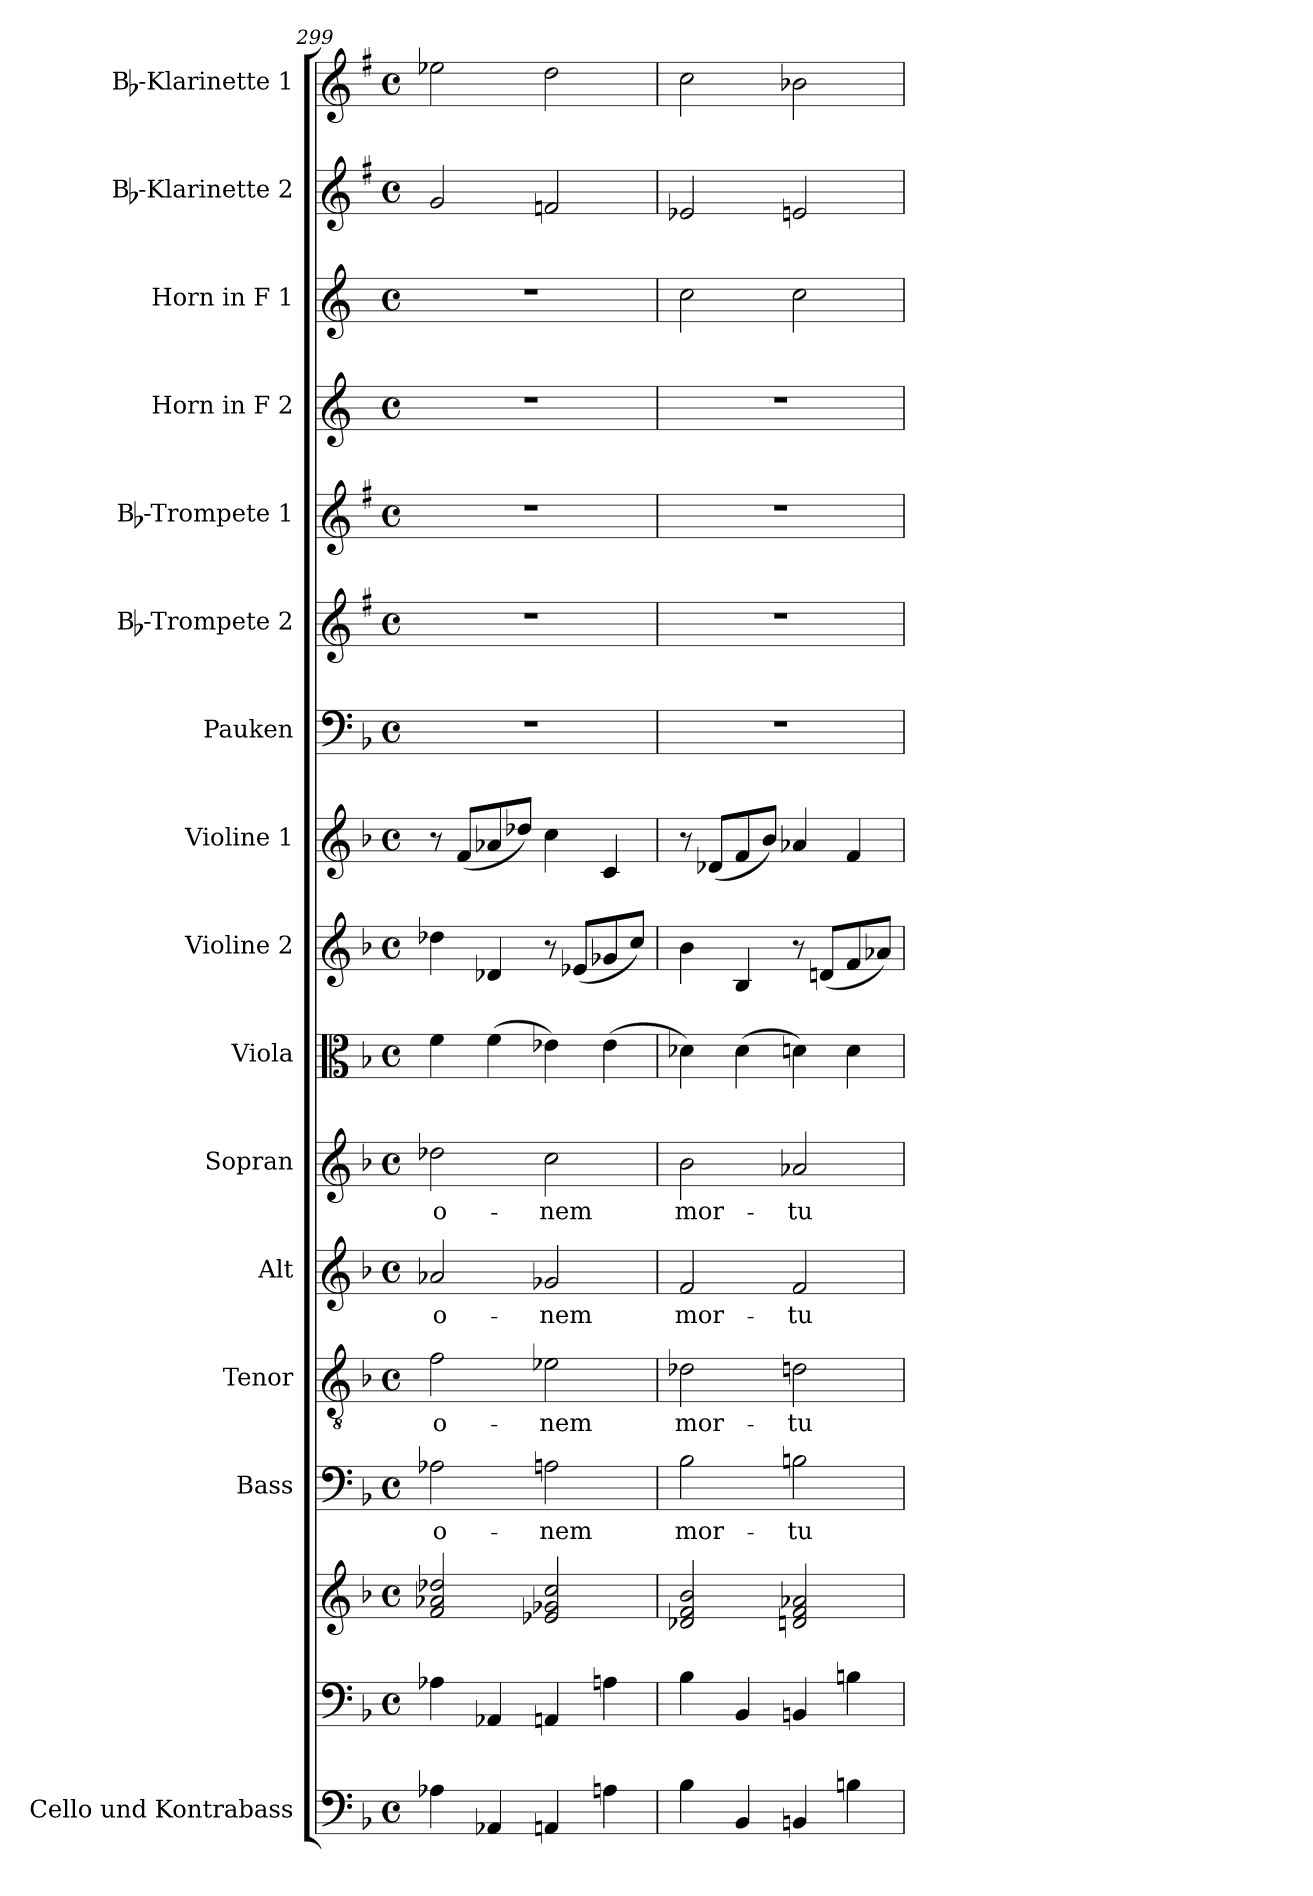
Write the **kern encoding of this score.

**kern	**kern	**kern	**kern	**text	**kern	**text	**kern	**text	**kern	**text	**kern	**kern	**kern	**kern	**kern	**kern	**kern	**kern	**kern	**kern
*part16	*part15	*part15	*part14	*part14	*part13	*part13	*part12	*part12	*part11	*part11	*part10	*part9	*part8	*part7	*part6	*part5	*part4	*part3	*part2	*part1
*staff17	*staff16	*staff15	*staff14	*staff14	*staff13	*staff13	*staff12	*staff12	*staff11	*staff11	*staff10	*staff9	*staff8	*staff7	*staff6	*staff5	*staff4	*staff3	*staff2	*staff1
*I"Cello und Kontrabass	*	*	*I"Bass	*	*I"Tenor	*	*I"Alt	*	*I"Sopran	*	*I"Viola	*I"Violine 2	*I"Violine 1	*I"Pauken	*I"Bb-Trompete 2	*I"Bb-Trompete 1	*I"Horn in F 2	*I"Horn in F 1	*I"Bb-Klarinette 2	*I"Bb-Klarinette 1
*I'Kb.	*	*	*I'B.	*	*I'T.	*	*I'A.	*	*I'S.	*	*I'Vla.	*I'Vl. 2	*I'Vl. 1	*I'Pk.	*I'Bb Trp. 2	*I'Bb Trp. 1	*	*	*I'Bb Kl. 2	*I'Bb Kl. 1
*clefF4	*clefF4	*clefG2	*clefF4	*	*clefGv2	*	*clefG2	*	*clefG2	*	*clefC3	*clefG2	*clefG2	*clefF4	*clefG2	*clefG2	*clefG2	*clefG2	*clefG2	*clefG2
*ITrd7c12	*	*	*	*	*	*	*	*	*	*	*	*	*	*	*ITrd1c2	*ITrd1c2	*ITrd4c7	*ITrd4c7	*ITrd1c2	*ITrd1c2
*k[b-]	*k[b-]	*k[b-]	*k[b-]	*	*k[b-]	*	*k[b-]	*	*k[b-]	*	*k[b-]	*k[b-]	*k[b-]	*k[b-]	*k[b-]	*k[b-]	*k[b-]	*k[b-]	*k[b-]	*k[b-]
*F:	*F:	*F:	*F:	*	*F:	*	*F:	*	*F:	*	*F:	*F:	*F:	*F:	*F:	*F:	*F:	*F:	*F:	*F:
*M4/4	*M4/4	*M4/4	*M4/4	*	*M4/4	*	*M4/4	*	*M4/4	*	*M4/4	*M4/4	*M4/4	*M4/4	*M4/4	*M4/4	*M4/4	*M4/4	*M4/4	*M4/4
*met(c)	*met(c)	*met(c)	*met(c)	*	*met(c)	*	*met(c)	*	*met(c)	*	*met(c)	*met(c)	*met(c)	*met(c)	*met(c)	*met(c)	*met(c)	*met(c)	*met(c)	*met(c)
=299	=299	=299	=299	=299	=299	=299	=299	=299	=299	=299	=299	=299	=299	=299	=299	=299	=299	=299	=299	=299
!	!	!	!	!LO:LY:b	!	!LO:LY:b	!	!LO:LY:b	!	!LO:LY:b	!	!	!	!	!	!	!	!	!	!
4AA-X\	4A-X\	2f/ 2a-X/ 2dd-X/	2A-X\	-o-	2f\	-o-	2a-X/	-o-	2dd-X\	-o-	4f\	4dd-X\	8r	1r	1r	1r	1r	1r	2f/	2dd-X\
.	.	.	.	.	.	.	.	.	.	.	.	.	(<8f/L	.	.	.	.	.	.	.
4AAA-X/	4AA-X/	.	.	.	.	.	.	.	.	.	(>4f\	4d-X/	8a-X/	.	.	.	.	.	.	.
.	.	.	.	.	.	.	.	.	.	.	.	.	8dd-X/J)	.	.	.	.	.	.	.
!	!	!	!	!LO:LY:b	!	!LO:LY:b	!	!LO:LY:b	!	!LO:LY:b	!	!	!	!	!	!	!	!	!	!
4AAAn/	4AAn/	2e-X/ 2g-X/ 2cc/	2An\	-nem	2e-X\	-nem	2g-X/	-nem	2cc\	-nem	4e-X\)	8r	4cc\	.	.	.	.	.	2e-X/	2cc\
.	.	.	.	.	.	.	.	.	.	.	.	(<8e-X/L	.	.	.	.	.	.	.	.
4AAn\	4An\	.	.	.	.	.	.	.	.	.	(>4e-\	8g-X/	4c/	.	.	.	.	.	.	.
.	.	.	.	.	.	.	.	.	.	.	.	8cc/J)	.	.	.	.	.	.	.	.
=300	=300	=300	=300	=300	=300	=300	=300	=300	=300	=300	=300	=300	=300	=300	=300	=300	=300	=300	=300	=300
!	!	!	!	!LO:LY:b	!	!LO:LY:b	!	!LO:LY:b	!	!LO:LY:b	!	!	!	!	!	!	!	!	!	!
4BB-\	4B-\	2d-X/ 2f/ 2b-/	2B-\	mor-	2d-X\	mor-	2f/	mor-	2b-\	mor-	4d-X\)	4b-\	8r	1r	1r	1r	1r	2f\	2d-X/	2b-\
.	.	.	.	.	.	.	.	.	.	.	.	.	(<8d-X/L	.	.	.	.	.	.	.
4BBB-/	4BB-/	.	.	.	.	.	.	.	.	.	(>4d-\	4B-/	8f/	.	.	.	.	.	.	.
.	.	.	.	.	.	.	.	.	.	.	.	.	8b-/J)	.	.	.	.	.	.	.
!	!	!	!	!LO:LY:b	!	!LO:LY:b	!	!LO:LY:b	!	!LO:LY:b	!	!	!	!	!	!	!	!	!	!
4BBBn/	4BBn/	2dn/ 2f/ 2a-X/	2Bn\	-tu-	2dn\	-tu-	2f/	-tu-	2a-X/	-tu-	4dn\)	8r	4a-X/	.	.	.	.	2f\	2dn/	2a-X\
.	.	.	.	.	.	.	.	.	.	.	.	(<8dn/L	.	.	.	.	.	.	.	.
4BBn\	4Bn\	.	.	.	.	.	.	.	.	.	4d\	8f/	4f/	.	.	.	.	.	.	.
.	.	.	.	.	.	.	.	.	.	.	.	8a-X/J)	.	.	.	.	.	.	.	.
=	=	=	=	=	=	=	=	=	=	=	=	=	=	=	=	=	=	=	=	=
*-	*-	*-	*-	*-	*-	*-	*-	*-	*-	*-	*-	*-	*-	*-	*-	*-	*-	*-	*-	*-
